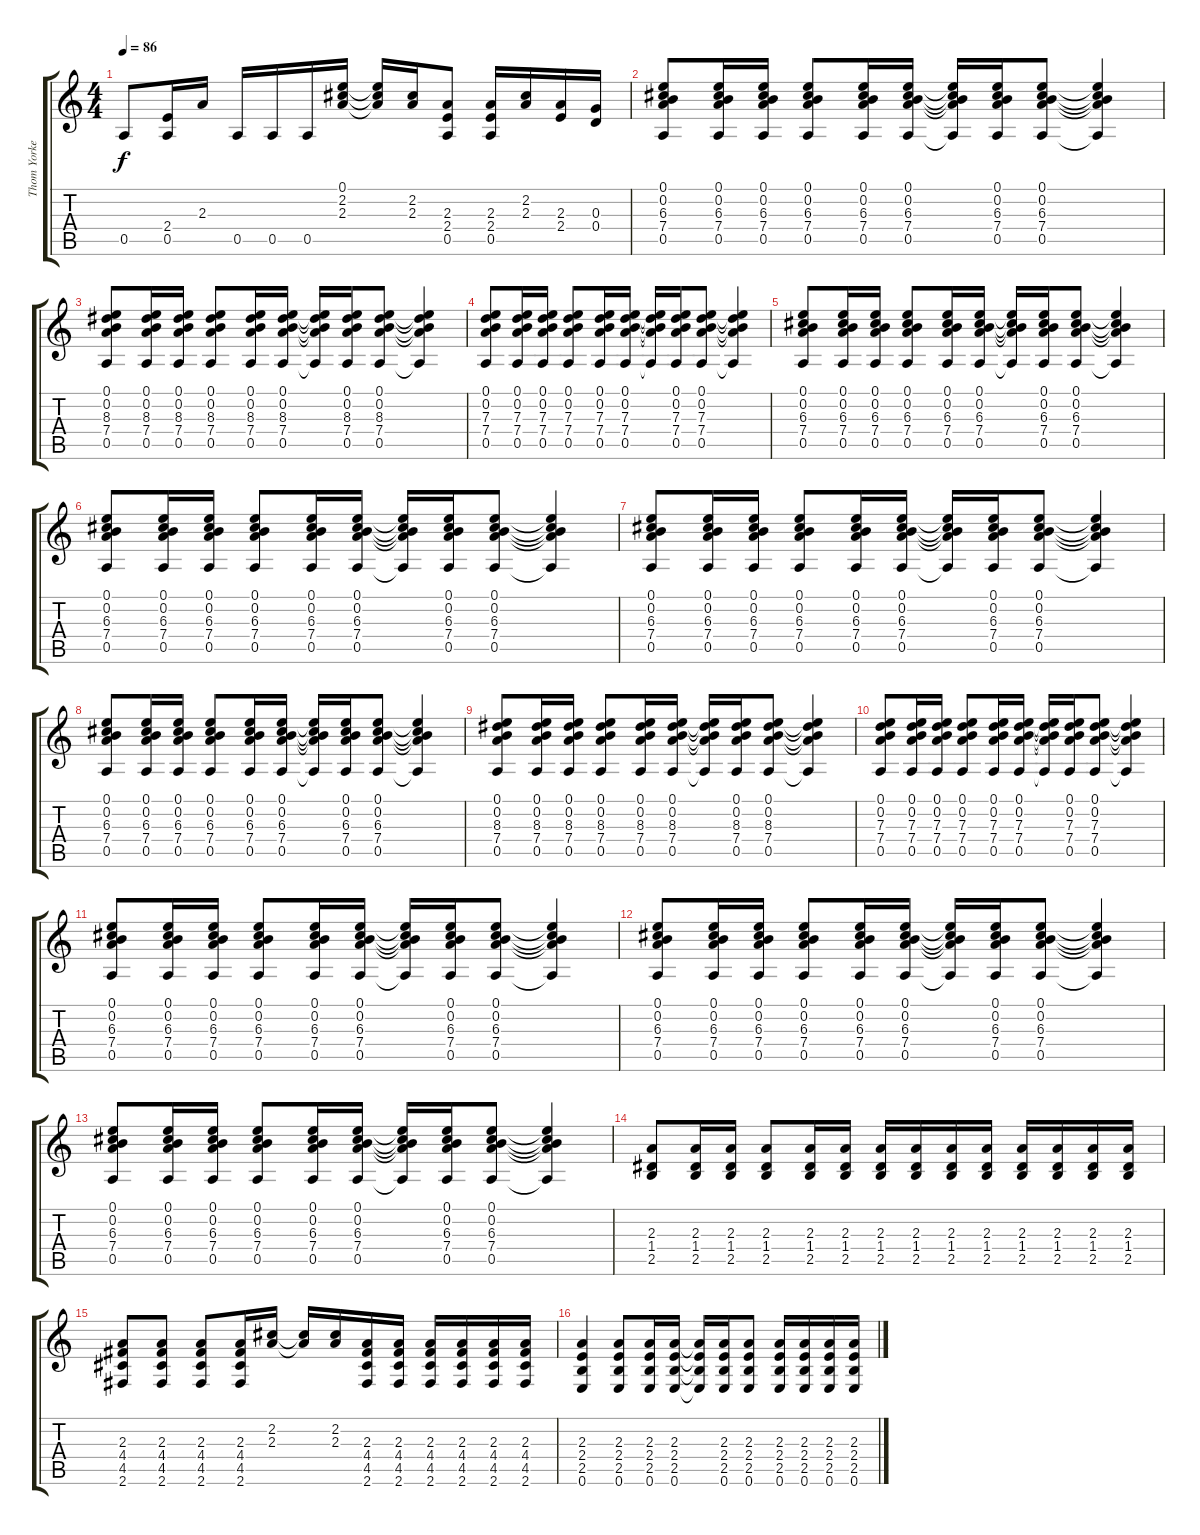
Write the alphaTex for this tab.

\track ("Thom Yorke" "Thom Yorke") {instrument distortionguitar}
\staff {score tabs}
\tuning (E4 B3 G3 D3 A2 E2) {hide}
\ts (4 4)
\tempo 86
\clef g2
\ks c
0.5.8{dy f} (2.4 0.5).16 2.3.16 0.5.16 0.5.16 0.5.16 (0.1 2.2 2.3).16 (0.1{t} 2.2{t} 2.3{t}).16 (2.2 2.3).16 (2.3 2.4 0.5).8 (2.3 2.4 0.5).16 (2.2 2.3).16 (2.3 2.4).16 (0.3 0.4).16 |
(0.1 0.2 6.3 7.4 0.5).8 (0.1 0.2 6.3 7.4 0.5).16 (0.1 0.2 6.3 7.4 0.5).16 (0.1 0.2 6.3 7.4 0.5).8 (0.1 0.2 6.3 7.4 0.5).16 (0.1 0.2 6.3 7.4 0.5).16 (0.1{t} 0.2{t} 6.3{t} 7.4{t} 0.5{t}).16 (0.1 0.2 6.3 7.4 0.5).16 (0.1 0.2 6.3 7.4 0.5).8 (0.1{t} 0.2{t} 6.3{t} 7.4{t} 0.5{t}).4 |
(0.1 0.2 8.3 7.4 0.5).8 (0.1 0.2 8.3 7.4 0.5).16 (0.1 0.2 8.3 7.4 0.5).16 (0.1 0.2 8.3 7.4 0.5).8 (0.1 0.2 8.3 7.4 0.5).16 (0.1 0.2 8.3 7.4 0.5).16 (0.1{t} 0.2{t} 8.3{t} 7.4{t} 0.5{t}).16 (0.1 0.2 8.3 7.4 0.5).16 (0.1 0.2 8.3 7.4 0.5).8 (0.1{t} 0.2{t} 8.3{t} 7.4{t} 0.5{t}).4 |
(0.1 0.2 7.3 7.4 0.5).8 (0.1 0.2 7.3 7.4 0.5).16 (0.1 0.2 7.3 7.4 0.5).16 (0.1 0.2 7.3 7.4 0.5).8 (0.1 0.2 7.3 7.4 0.5).16 (0.1 0.2 7.3 7.4 0.5).16 (0.1{t} 0.2{t} 7.3{t} 7.4{t} 0.5{t}).16 (0.1 0.2 7.3 7.4 0.5).16 (0.1 0.2 7.3 7.4 0.5).8 (0.1{t} 0.2{t} 7.3{t} 7.4{t} 0.5{t}).4 |
(0.1 0.2 6.3 7.4 0.5).8 (0.1 0.2 6.3 7.4 0.5).16 (0.1 0.2 6.3 7.4 0.5).16 (0.1 0.2 6.3 7.4 0.5).8 (0.1 0.2 6.3 7.4 0.5).16 (0.1 0.2 6.3 7.4 0.5).16 (0.1{t} 0.2{t} 6.3{t} 7.4{t} 0.5{t}).16 (0.1 0.2 6.3 7.4 0.5).16 (0.1 0.2 6.3 7.4 0.5).8 (0.1{t} 0.2{t} 6.3{t} 7.4{t} 0.5{t}).4 |
(0.1 0.2 6.3 7.4 0.5).8 (0.1 0.2 6.3 7.4 0.5).16 (0.1 0.2 6.3 7.4 0.5).16 (0.1 0.2 6.3 7.4 0.5).8 (0.1 0.2 6.3 7.4 0.5).16 (0.1 0.2 6.3 7.4 0.5).16 (0.1{t} 0.2{t} 6.3{t} 7.4{t} 0.5{t}).16 (0.1 0.2 6.3 7.4 0.5).16 (0.1 0.2 6.3 7.4 0.5).8 (0.1{t} 0.2{t} 6.3{t} 7.4{t} 0.5{t}).4 |
(0.1 0.2 6.3 7.4 0.5).8 (0.1 0.2 6.3 7.4 0.5).16 (0.1 0.2 6.3 7.4 0.5).16 (0.1 0.2 6.3 7.4 0.5).8 (0.1 0.2 6.3 7.4 0.5).16 (0.1 0.2 6.3 7.4 0.5).16 (0.1{t} 0.2{t} 6.3{t} 7.4{t} 0.5{t}).16 (0.1 0.2 6.3 7.4 0.5).16 (0.1 0.2 6.3 7.4 0.5).8 (0.1{t} 0.2{t} 6.3{t} 7.4{t} 0.5{t}).4 |
(0.1 0.2 6.3 7.4 0.5).8 (0.1 0.2 6.3 7.4 0.5).16 (0.1 0.2 6.3 7.4 0.5).16 (0.1 0.2 6.3 7.4 0.5).8 (0.1 0.2 6.3 7.4 0.5).16 (0.1 0.2 6.3 7.4 0.5).16 (0.1{t} 0.2{t} 6.3{t} 7.4{t} 0.5{t}).16 (0.1 0.2 6.3 7.4 0.5).16 (0.1 0.2 6.3 7.4 0.5).8 (0.1{t} 0.2{t} 6.3{t} 7.4{t} 0.5{t}).4 |
(0.1 0.2 8.3 7.4 0.5).8 (0.1 0.2 8.3 7.4 0.5).16 (0.1 0.2 8.3 7.4 0.5).16 (0.1 0.2 8.3 7.4 0.5).8 (0.1 0.2 8.3 7.4 0.5).16 (0.1 0.2 8.3 7.4 0.5).16 (0.1{t} 0.2{t} 8.3{t} 7.4{t} 0.5{t}).16 (0.1 0.2 8.3 7.4 0.5).16 (0.1 0.2 8.3 7.4 0.5).8 (0.1{t} 0.2{t} 8.3{t} 7.4{t} 0.5{t}).4 |
(0.1 0.2 7.3 7.4 0.5).8 (0.1 0.2 7.3 7.4 0.5).16 (0.1 0.2 7.3 7.4 0.5).16 (0.1 0.2 7.3 7.4 0.5).8 (0.1 0.2 7.3 7.4 0.5).16 (0.1 0.2 7.3 7.4 0.5).16 (0.1{t} 0.2{t} 7.3{t} 7.4{t} 0.5{t}).16 (0.1 0.2 7.3 7.4 0.5).16 (0.1 0.2 7.3 7.4 0.5).8 (0.1{t} 0.2{t} 7.3{t} 7.4{t} 0.5{t}).4 |
(0.1 0.2 6.3 7.4 0.5).8 (0.1 0.2 6.3 7.4 0.5).16 (0.1 0.2 6.3 7.4 0.5).16 (0.1 0.2 6.3 7.4 0.5).8 (0.1 0.2 6.3 7.4 0.5).16 (0.1 0.2 6.3 7.4 0.5).16 (0.1{t} 0.2{t} 6.3{t} 7.4{t} 0.5{t}).16 (0.1 0.2 6.3 7.4 0.5).16 (0.1 0.2 6.3 7.4 0.5).8 (0.1{t} 0.2{t} 6.3{t} 7.4{t} 0.5{t}).4 |
(0.1 0.2 6.3 7.4 0.5).8 (0.1 0.2 6.3 7.4 0.5).16 (0.1 0.2 6.3 7.4 0.5).16 (0.1 0.2 6.3 7.4 0.5).8 (0.1 0.2 6.3 7.4 0.5).16 (0.1 0.2 6.3 7.4 0.5).16 (0.1{t} 0.2{t} 6.3{t} 7.4{t} 0.5{t}).16 (0.1 0.2 6.3 7.4 0.5).16 (0.1 0.2 6.3 7.4 0.5).8 (0.1{t} 0.2{t} 6.3{t} 7.4{t} 0.5{t}).4 |
(0.1 0.2 6.3 7.4 0.5).8 (0.1 0.2 6.3 7.4 0.5).16 (0.1 0.2 6.3 7.4 0.5).16 (0.1 0.2 6.3 7.4 0.5).8 (0.1 0.2 6.3 7.4 0.5).16 (0.1 0.2 6.3 7.4 0.5).16 (0.1{t} 0.2{t} 6.3{t} 7.4{t} 0.5{t}).16 (0.1 0.2 6.3 7.4 0.5).16 (0.1 0.2 6.3 7.4 0.5).8 (0.1{t} 0.2{t} 6.3{t} 7.4{t} 0.5{t}).4 |
(2.3 1.4 2.5).8 (2.3 1.4 2.5).16 (2.3 1.4 2.5).16 (2.3 1.4 2.5).8 (2.3 1.4 2.5).16 (2.3 1.4 2.5).16 (2.3 1.4 2.5).16 (2.3 1.4 2.5).16 (2.3 1.4 2.5).16 (2.3 1.4 2.5).16 (2.3 1.4 2.5).16 (2.3 1.4 2.5).16 (2.3 1.4 2.5).16 (2.3 1.4 2.5).16 |
(2.3 4.4 4.5 2.6).8 (2.3 4.4 4.5 2.6).8 (2.3 4.4 4.5 2.6).8 (2.3 4.4 4.5 2.6).16 (2.2 2.3).16 (2.2{t} 2.3{t}).16 (2.2 2.3).16 (2.3 4.4 4.5 2.6).16 (2.3 4.4 4.5 2.6).16 (2.3 4.4 4.5 2.6).16 (2.3 4.4 4.5 2.6).16 (2.3 4.4 4.5 2.6).16 (2.3 4.4 4.5 2.6).16 |
(2.3 2.4 2.5 0.6).4 (2.3 2.4 2.5 0.6).8 (2.3 2.4 2.5 0.6).16 (2.3 2.4 2.5 0.6).16 (2.3{t} 2.4{t} 2.5{t} 0.6{t}).16 (2.3 2.4 2.5 0.6).16 (2.3 2.4 2.5 0.6).8 (2.3 2.4 2.5 0.6).16 (2.3 2.4 2.5 0.6).16 (2.3 2.4 2.5 0.6).16 (2.3 2.4 2.5 0.6).16
